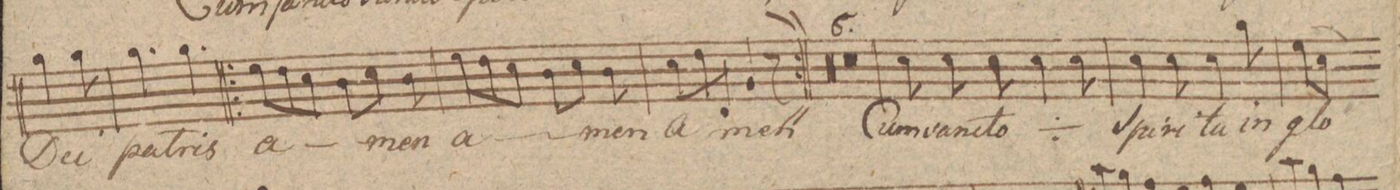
**kern	**text	**dynam
*I"Baſso.	*	*
*clefF4	*	*
*k[f#c#g#d#]	*	*
*met(c)	*	*
*M6/8	*	*
4B\	De-	.
8B\	-i	.
=273	=273	=273
4.B\	pa-	.
4.B\	-tris	.
=274	=274	=274
8G#\L	A-	.
8F#\	.	.
8E\J	.	.
8D#\L	.	.
8E\J	.	.
8D#\	-men	.
=275	=275	=275
8G#\L	A-	.
8F#\	.	.
8E\J	.	.
8D#\L	.	.
8E\J	.	.
8D#\	-men	.
=276	=276	=276
8E\L	A-	.
8F#\	.	.
8FF#/J	.	.
4BB/	-men	.
8r	.	.
=277	=277	=277
8G#\Lyy	A-	.
8F#yy\	.	.
8Eyy\J	.	.
8D#\Lyy	.	.
8Eyy\J	.	.
8D#yy\	-men	.
=278	=278	=278
8G#yy\L	A-	.
8F#yy\	.	.
8Eyy\J	.	.
8D#yy\L	.	.
8Eyy\J	.	.
8D#yy\	-men	.
=279	=279	=279
8EyyL\	A-	.
8F#yy\	.	.
8FF#yyJ/	.	.
4BByy/	-men	.
8ryy	.	.
=280	=280	=280
0.r	.	.
=281	=281	=281
=282	=282	=282
=283	=283	=283
=284	=284	=284
1.r	.	.
=285	=285	=285
=286	=286	=286
8E\	Cum	.
8E\	san-	.
8E\	-cto	.
*	*ij	*
4E\	san-	.
8E\	-cto	.
=287	=287	=287
*	*Xij	*
4E\	Spi-	.
8E\	-ri-	.
4E\	-tu	.
8B\	in	.
=288	=288	=288
(8G#\L	glo-	.
8E\)J	.	.
*-	*-	*-
